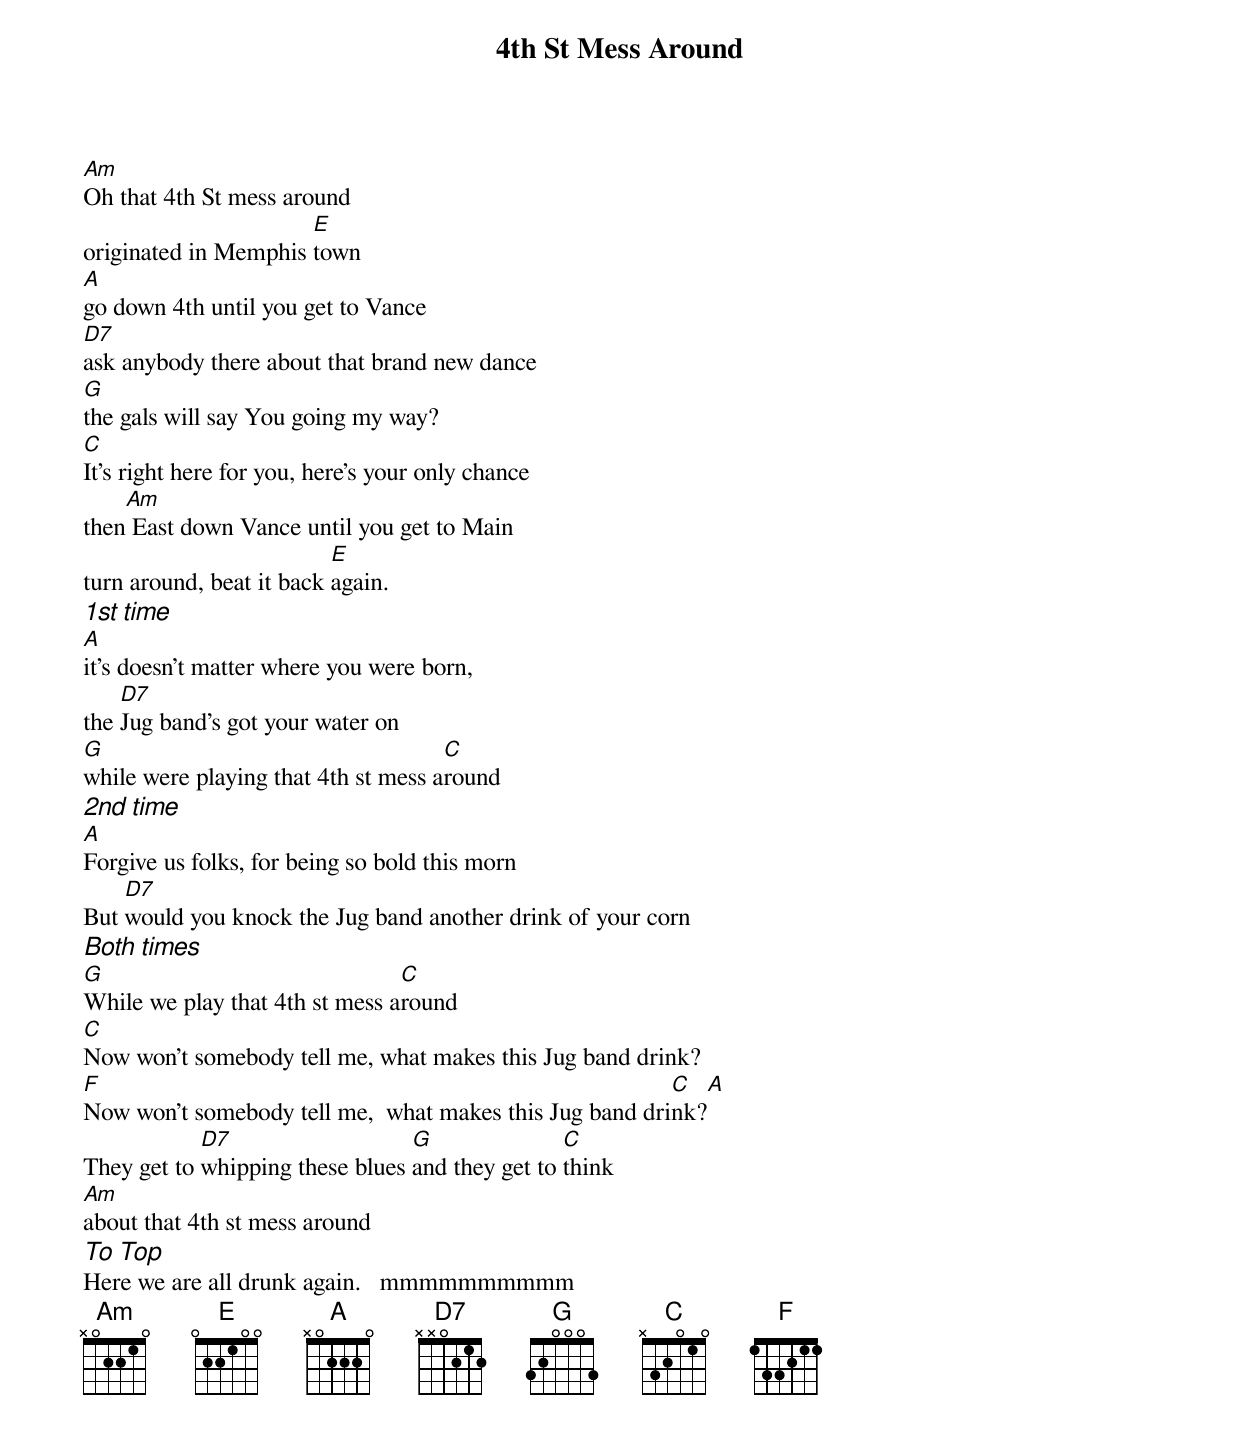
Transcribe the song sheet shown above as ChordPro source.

 {title:4th St Mess Around}
[Am]Oh that 4th St mess around
originated in Memphis [E]town
[A]go down 4th until you get to Vance
[D7]ask anybody there about that brand new dance
[G]the gals will say You going my way?
[C]It's right here for you, here's your only chance
then[Am] East down Vance until you get to Main
turn around, beat it back [E]again.
{ci:1st time}
[A]it's doesn't matter where you were born,
the [D7]Jug band's got your water on
[G]while were playing that 4th st mess a[C]round
{ci:2nd time}
[A]Forgive us folks, for being so bold this morn
But [D7]would you knock the Jug band another drink of your corn
{ci:Both times}
[G]While we play that 4th st mess a[C]round
[C]Now won't somebody tell me, what makes this Jug band drink?
[F]Now won't somebody tell me,  what makes this Jug band dri[C]nk?[A]
They get to [D7]whipping these blues [G]and they get to [C]think
[Am]about that 4th st mess around
{ci:To Top}
Here we are all drunk again.   mmmmmmmmmm
